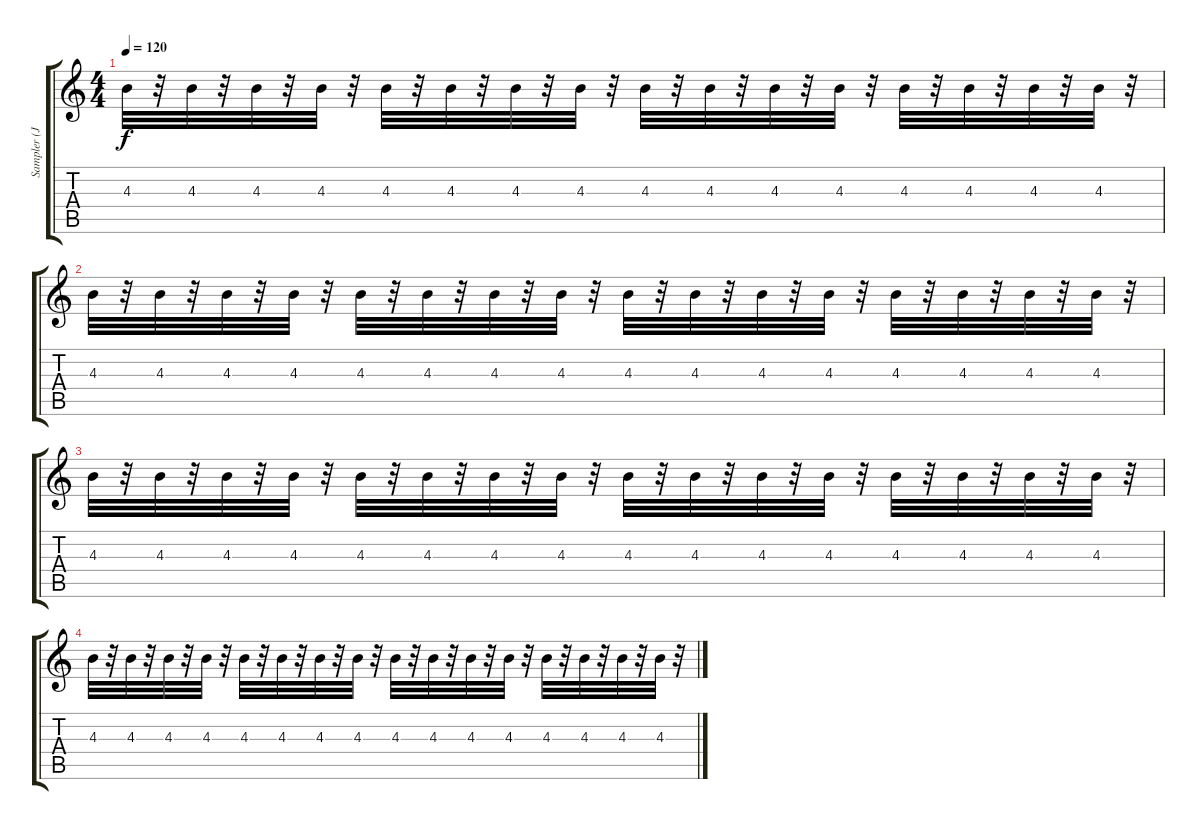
\track ("Sampler (Joseph Hahn)" "Sampler (J") {instrument guitarharmonics}
\staff {score tabs}
\tuning (E4 B3 G3 D3 A2 E2) {hide}
\ts (4 4)
\tempo 120
\clef g2
\ks c
4.3.32{dy f volume 10 balance 8} r.32 4.3.32 r.32 4.3.32 r.32 4.3.32 r.32 4.3.32 r.32 4.3.32 r.32 4.3.32 r.32 4.3.32 r.32 4.3.32 r.32 4.3.32 r.32 4.3.32 r.32 4.3.32 r.32 4.3.32 r.32 4.3.32 r.32 4.3.32 r.32 4.3.32 r.32 |
4.3.32{volume 10 balance 8} r.32 4.3.32 r.32 4.3.32 r.32 4.3.32 r.32 4.3.32 r.32 4.3.32 r.32 4.3.32 r.32 4.3.32 r.32 4.3.32 r.32 4.3.32 r.32 4.3.32 r.32 4.3.32 r.32 4.3.32 r.32 4.3.32 r.32 4.3.32 r.32 4.3.32 r.32 |
4.3.32{volume 10 balance 8} r.32 4.3.32 r.32 4.3.32 r.32 4.3.32 r.32 4.3.32 r.32 4.3.32 r.32 4.3.32 r.32 4.3.32 r.32 4.3.32 r.32 4.3.32 r.32 4.3.32 r.32 4.3.32 r.32 4.3.32 r.32 4.3.32 r.32 4.3.32 r.32 4.3.32 r.32 |
4.3.32{volume 10 balance 8} r.32 4.3.32 r.32 4.3.32 r.32 4.3.32 r.32 4.3.32 r.32 4.3.32 r.32 4.3.32 r.32 4.3.32 r.32 4.3.32 r.32 4.3.32 r.32 4.3.32 r.32 4.3.32 r.32 4.3.32 r.32 4.3.32 r.32 4.3.32 r.32 4.3.32 r.32
